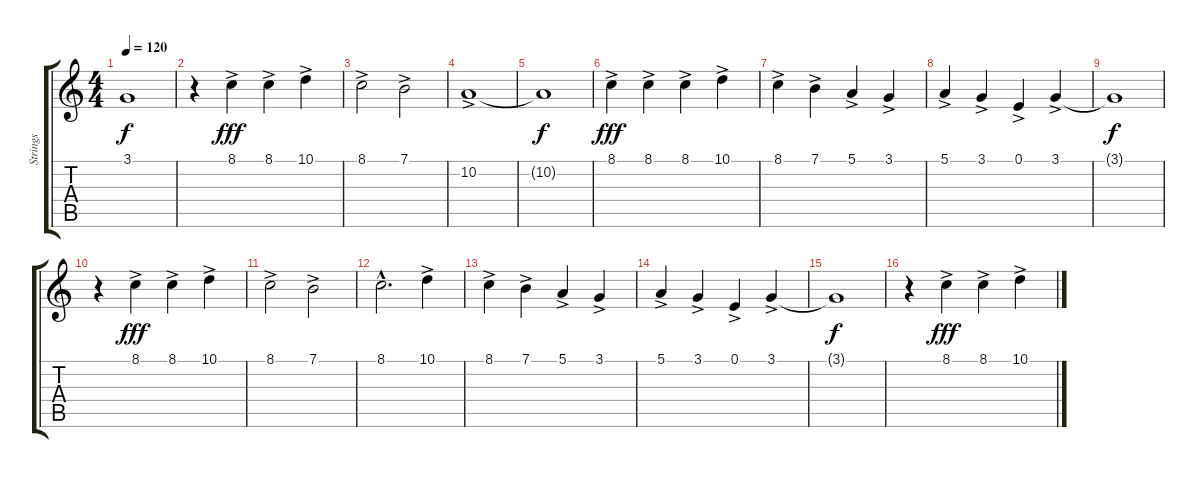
\track ("Strings" "Strings") {instrument synthstrings1}
\staff {score tabs}
\tuning (E4 B3 G3 D3 A2 E2) {hide}
\ts (4 4)
\tempo 120
\clef g2
\ks c
3.1{t}.1{dy f} |
r.4 8.1{ac}.4{dy fff} 8.1{ac}.4 10.1{ac}.4 |
8.1{ac}.2 7.1{ac}.2 |
10.2{ac}.1 |
10.2{t}.1{dy f} |
8.1{ac}.4{dy fff} 8.1{ac}.4 8.1{ac}.4 10.1{ac}.4 |
8.1{ac}.4 7.1{ac}.4 5.1{ac}.4 3.1{ac}.4 |
5.1{ac}.4 3.1{ac}.4 0.1{ac}.4 3.1{ac}.4 |
3.1{t}.1{dy f} |
r.4 8.1{ac}.4{dy fff} 8.1{ac}.4 10.1{ac}.4 |
8.1{ac}.2 7.1{ac}.2 |
8.1{hac}.2{d} 10.1{ac}.4 |
8.1{ac}.4 7.1{ac}.4 5.1{ac}.4 3.1{ac}.4 |
5.1{ac}.4 3.1{ac}.4 0.1{ac}.4 3.1{ac}.4 |
3.1{t}.1{dy f} |
r.4 8.1{ac}.4{dy fff} 8.1{ac}.4 10.1{ac}.4
